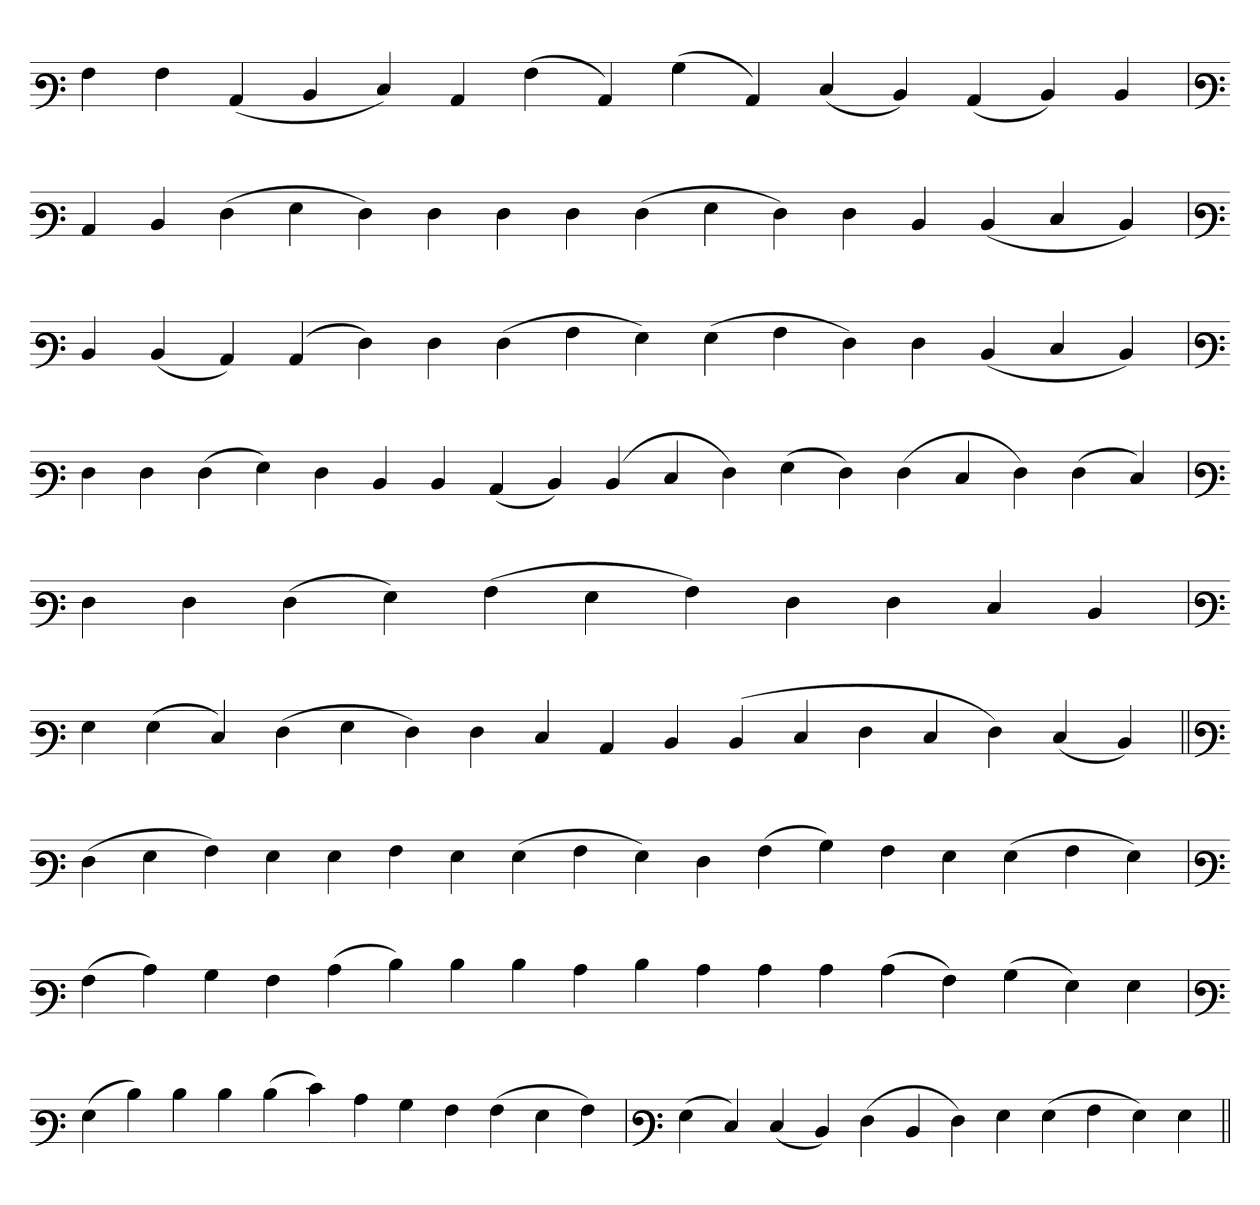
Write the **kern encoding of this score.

**kern
*part1
*staff1
*clefF3
=
4A
4A
(4C
4D
4E)
4C
(4A
4C)
(4B
4C)
(4E
4D)
(4C
4D)
4D
=`
*clefF3
4C
4D
(4F
4G
4F)
4F
4F
4F
(4F
4G
4F)
4F
4D
(4D
4E
4D)
=
*clefF3
4D
(4D
4C)
(4C
4F)
4F
(4F
4A
4G)
(4G
4A
4F)
4F
(4D
4E
4D)
='
*clefF3
4F
4F
(4F
4G)
4F
4D
4D
(4C
4D)
(4D
4E
4F)
(4G
4F)
(4F
4E
4F)
(4F
4E)
='
*clefF3
4F
4F
(4F
4G)
(4A
4G
4A)
4F
4F
4E
4D
=`
*clefF3
4G
(4G
4E)
(4F
4G
4F)
4F
4E
4C
4D
(4D
4E
4F
4E
4F)
(4E
4D)
=||
*clefF3
(4F
4G
4A)
4G
4G
4A
4G
(4G
4A
4G)
4F
(4A
4B)
4A
4G
(4G
4A
4G)
='
*clefF3
(4A
4c)
4B
4A
(4c
4d)
4d
4d
4c
4d
4c
4c
4c
(4c
4A)
(4B
4G)
4G
=
*clefF3
(4G
4d)
4d
4d
(4d
4e)
4c
4B
4A
(4A
4G
4A)
=`
*clefF3
(4G
4E)
(4E
4D)
(4F
4D
4F)
4G
(4G
4A
4G)
4G
=||
*-
